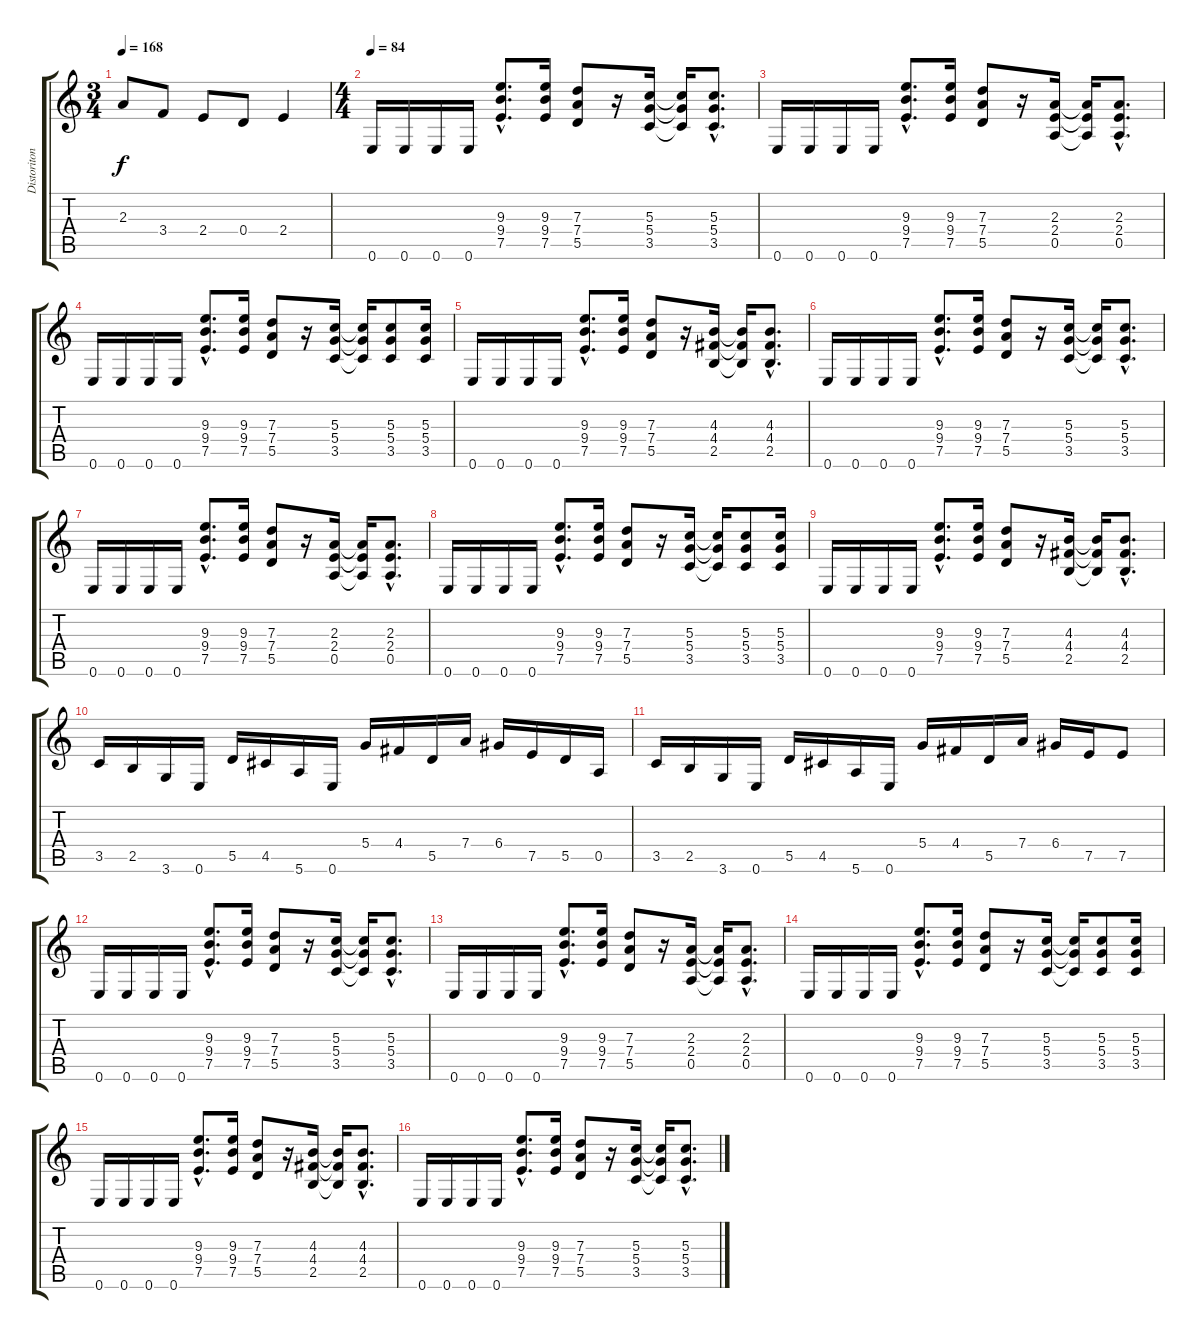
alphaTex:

\track ("Distoriton" "Distoriton") {instrument distortionguitar}
\staff {score tabs}
\tuning (E4 B3 G3 D3 A2 E2) {hide}
\ts (3 4)
\tempo 168
\clef g2
\ks c
2.3.8{dy f} 3.4.8 2.4.8 0.4.8 2.4.4 |
\ts (4 4)
\tempo 84
0.6.16 0.6.16 0.6.16 0.6.16 (9.3{hac} 9.4{hac} 7.5{hac}).8{d} (9.3 9.4 7.5).16 (7.3 7.4 5.5).8 r.16 (5.3 5.4 3.5).16 (5.3{t} 5.4{t} 3.5{t}).16 (5.3{hac} 5.4{hac} 3.5{hac}).8{d} |
0.6.16 0.6.16 0.6.16 0.6.16 (9.3{hac} 9.4{hac} 7.5{hac}).8{d} (9.3 9.4 7.5).16 (7.3 7.4 5.5).8 r.16 (2.3 2.4 0.5).16 (2.3{t} 2.4{t} 0.5{t}).16 (2.3{hac} 2.4{hac} 0.5{hac}).8{d} |
0.6.16 0.6.16 0.6.16 0.6.16 (9.3{hac} 9.4{hac} 7.5{hac}).8{d} (9.3 9.4 7.5).16 (7.3 7.4 5.5).8 r.16 (5.3 5.4 3.5).16 (5.3{t} 5.4{t} 3.5{t}).16 (5.3 5.4 3.5).8 (5.3 5.4 3.5).16 |
0.6.16 0.6.16 0.6.16 0.6.16 (9.3{hac} 9.4{hac} 7.5{hac}).8{d} (9.3 9.4 7.5).16 (7.3 7.4 5.5).8 r.16 (4.3 4.4 2.5).16 (4.3{t} 4.4{t} 2.5{t}).16 (4.3{hac} 4.4{hac} 2.5{hac}).8{d} |
0.6.16 0.6.16 0.6.16 0.6.16 (9.3{hac} 9.4{hac} 7.5{hac}).8{d} (9.3 9.4 7.5).16 (7.3 7.4 5.5).8 r.16 (5.3 5.4 3.5).16 (5.3{t} 5.4{t} 3.5{t}).16 (5.3{hac} 5.4{hac} 3.5{hac}).8{d} |
0.6.16 0.6.16 0.6.16 0.6.16 (9.3{hac} 9.4{hac} 7.5{hac}).8{d} (9.3 9.4 7.5).16 (7.3 7.4 5.5).8 r.16 (2.3 2.4 0.5).16 (2.3{t} 2.4{t} 0.5{t}).16 (2.3{hac} 2.4{hac} 0.5{hac}).8{d} |
0.6.16 0.6.16 0.6.16 0.6.16 (9.3{hac} 9.4{hac} 7.5{hac}).8{d} (9.3 9.4 7.5).16 (7.3 7.4 5.5).8 r.16 (5.3 5.4 3.5).16 (5.3{t} 5.4{t} 3.5{t}).16 (5.3 5.4 3.5).8 (5.3 5.4 3.5).16 |
0.6.16 0.6.16 0.6.16 0.6.16 (9.3{hac} 9.4{hac} 7.5{hac}).8{d} (9.3 9.4 7.5).16 (7.3 7.4 5.5).8 r.16 (4.3 4.4 2.5).16 (4.3{t} 4.4{t} 2.5{t}).16 (4.3{hac} 4.4{hac} 2.5{hac}).8{d} |
3.5.16 2.5.16 3.6.16 0.6.16 5.5.16 4.5.16 5.6.16 0.6.16 5.4.16 4.4.16 5.5.16 7.4.16 6.4.16 7.5.16 5.5.16 0.5.16 |
3.5.16 2.5.16 3.6.16 0.6.16 5.5.16 4.5.16 5.6.16 0.6.16 5.4.16 4.4.16 5.5.16 7.4.16 6.4.16 7.5.16 7.5.8 |
0.6.16 0.6.16 0.6.16 0.6.16 (9.3{hac} 9.4{hac} 7.5{hac}).8{d} (9.3 9.4 7.5).16 (7.3 7.4 5.5).8 r.16 (5.3 5.4 3.5).16 (5.3{t} 5.4{t} 3.5{t}).16 (5.3{hac} 5.4{hac} 3.5{hac}).8{d} |
0.6.16 0.6.16 0.6.16 0.6.16 (9.3{hac} 9.4{hac} 7.5{hac}).8{d} (9.3 9.4 7.5).16 (7.3 7.4 5.5).8 r.16 (2.3 2.4 0.5).16 (2.3{t} 2.4{t} 0.5{t}).16 (2.3{hac} 2.4{hac} 0.5{hac}).8{d} |
0.6.16 0.6.16 0.6.16 0.6.16 (9.3{hac} 9.4{hac} 7.5{hac}).8{d} (9.3 9.4 7.5).16 (7.3 7.4 5.5).8 r.16 (5.3 5.4 3.5).16 (5.3{t} 5.4{t} 3.5{t}).16 (5.3 5.4 3.5).8 (5.3 5.4 3.5).16 |
0.6.16 0.6.16 0.6.16 0.6.16 (9.3{hac} 9.4{hac} 7.5{hac}).8{d} (9.3 9.4 7.5).16 (7.3 7.4 5.5).8 r.16 (4.3 4.4 2.5).16 (4.3{t} 4.4{t} 2.5{t}).16 (4.3{hac} 4.4{hac} 2.5{hac}).8{d} |
0.6.16 0.6.16 0.6.16 0.6.16 (9.3{hac} 9.4{hac} 7.5{hac}).8{d} (9.3 9.4 7.5).16 (7.3 7.4 5.5).8 r.16 (5.3 5.4 3.5).16 (5.3{t} 5.4{t} 3.5{t}).16 (5.3{hac} 5.4{hac} 3.5{hac}).8{d}
